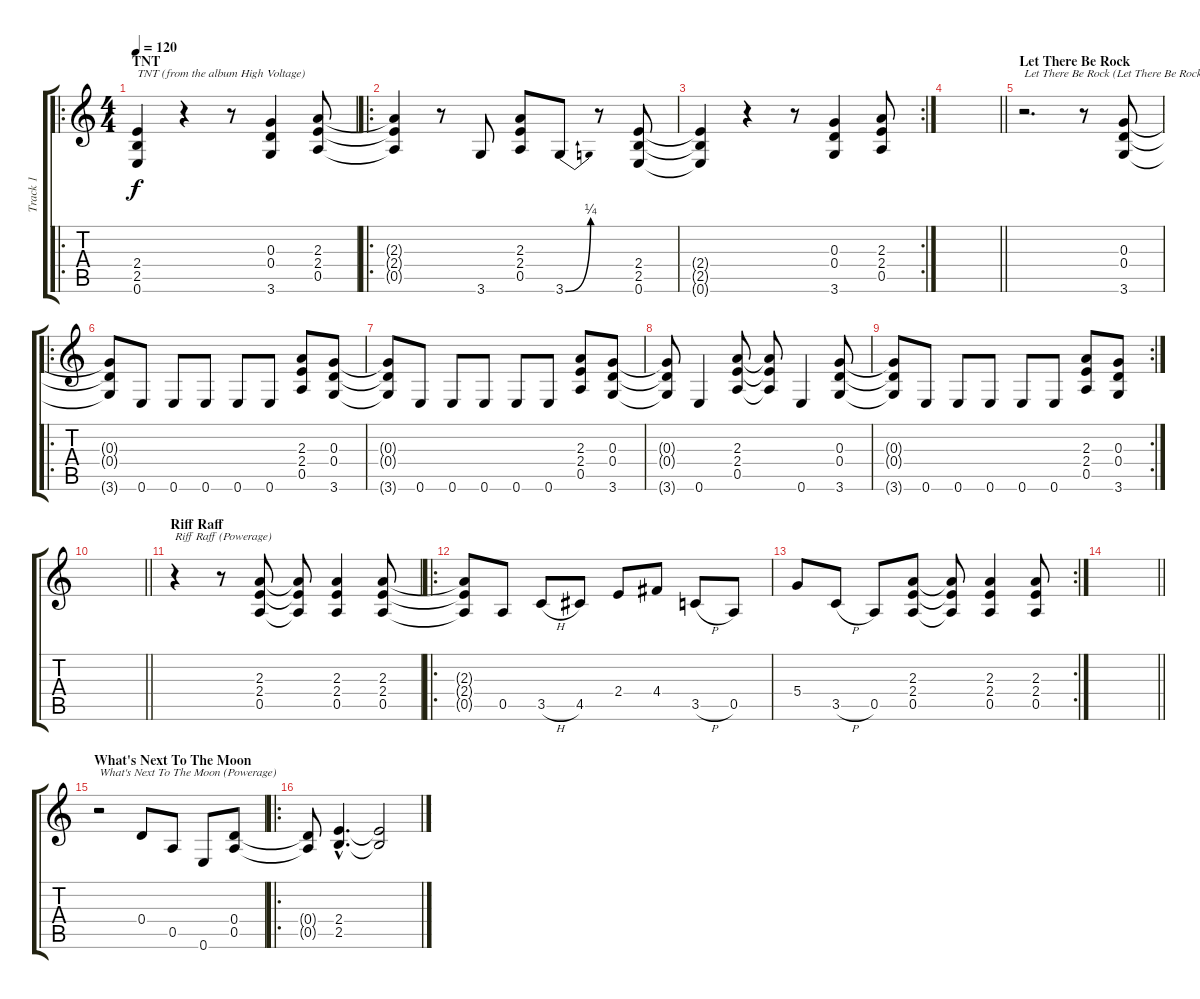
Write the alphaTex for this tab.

\track ("Track 1" "Track 1") {instrument distortionguitar}
\staff {score tabs}
\tuning (E4 B3 G3 D3 A2 E2) {hide}
\ro
\ts (4 4)
\section ("" "TNT")
\tempo 120
\clef g2
\ks c
(2.4 2.5 0.6).4{txt "TNT (from the album High Voltage)" dy f instrument distortionguitar} r.4 r.8 (0.3 0.4 3.6).4 (2.3 2.4 0.5).8 |
\ro
(2.3{t} 2.4{t} 0.5{t}).4 r.8 3.6.8 (2.3 2.4 0.5).8 3.6{be (bend 0 0 60 1)}.8 r.8 (2.4 2.5 0.6).8 |
\rc 2
(2.4{t} 2.5{t} 0.6{t}).4 r.4 r.8 (0.3 0.4 3.6).4 (2.3 2.4 0.5).8 |
\barLineRight lightlight
|
\section ("" "Let There Be Rock")
r.2{d txt "Let There Be Rock (Let There Be Rock)"} r.8 (0.3 0.4 3.6).8 |
\ro
(0.3{t} 0.4{t} 3.6{t}).8 0.6.8 0.6.8 0.6.8 0.6.8 0.6.8 (2.3 2.4 0.5).8 (0.3 0.4 3.6).8 |
(0.3{t} 0.4{t} 3.6{t}).8 0.6.8 0.6.8 0.6.8 0.6.8 0.6.8 (2.3 2.4 0.5).8 (0.3 0.4 3.6).8 |
(0.3{t} 0.4{t} 3.6{t}).8 0.6.4 (2.3 2.4 0.5).8 (2.3{t} 2.4{t} 0.5{t}).8 0.6.4 (0.3 0.4 3.6).8 |
\rc 2
(0.3{t} 0.4{t} 3.6{t}).8 0.6.8 0.6.8 0.6.8 0.6.8 0.6.8 (2.3 2.4 0.5).8 (0.3 0.4 3.6).8 |
\barLineRight lightlight
|
\section ("" "Riff Raff")
r.4{txt "Riff Raff (Powerage)"} r.8 (2.3 2.4 0.5).8 (2.3{t} 2.4{t} 0.5{t}).8 (2.3 2.4 0.5).4 (2.3 2.4 0.5).8 |
\ro
(2.3{t} 2.4{t} 0.5{t}).8 0.5.8 3.5{h}.8 4.5.8 2.4.8 4.4.8 3.5{h}.8 0.5.8 |
\rc 2
5.4.8 3.5{h}.8 0.5.8 (2.3 2.4 0.5).8 (2.3{t} 2.4{t} 0.5{t}).8 (2.3 2.4 0.5).4 (2.3 2.4 0.5).8 |
\barLineRight lightlight
|
\section ("" "What's Next To The Moon")
r.2{txt "What's Next To The Moon (Powerage)"} 0.4.8 0.5.8 0.6.8 (0.4 0.5).8 |
\ro
(0.4{t} 0.5{t}).8 (2.4{hac} 2.5{hac}).4{d} (2.4{t} 2.5{t}).2
